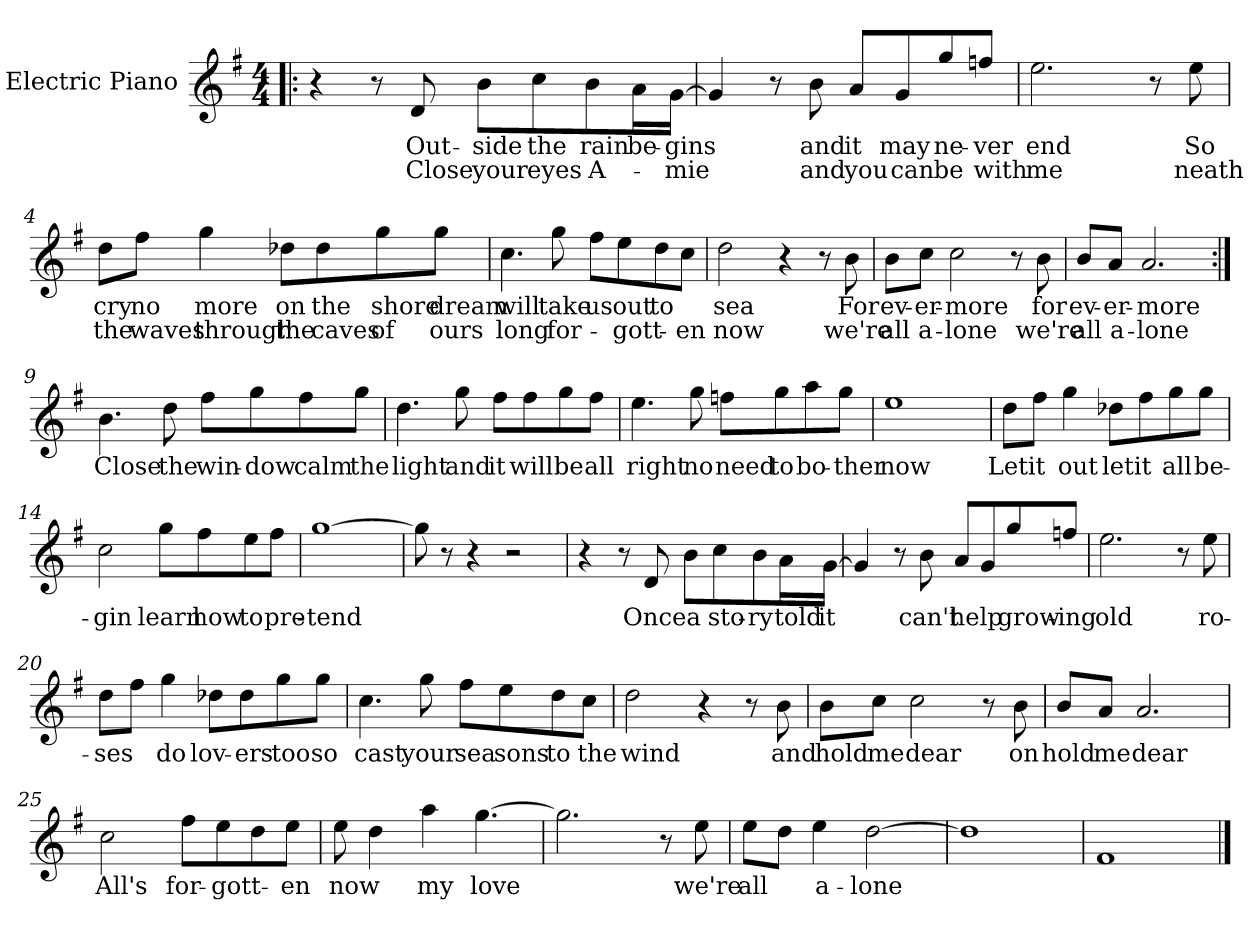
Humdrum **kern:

**kern	**text	**text
*part1	*part1	*part1
*staff1	*staff1	*staff1
*I"Electric Piano	*	*
*I'E.Pno	*	*
*clefG2	*	*
*k[f#]	*	*
*G:	*	*
*M4/4	*	*
=1!|:	=1!|:	=1!|:
4r	.	.
8r	.	.
8d/	Out-	Close
8b\L	-side	your
8cc\	the	eyes
8b\	rain	A-
16a\L	be-	.
[16g\JJ	-gins	mie
=2	=2	=2
4g/]	.	.
8r	.	.
8b\	and	and
8a/L	it	you
8g/	may	can
8gg/	ne-	be
8ffn/J	-ver	with
=3	=3	=3
2.ee\	end	me
8r	.	.
8ee\	So	neath
=4	=4	=4
8dd\L	cry	the
8ff#\J	no	waves
4gg\	more	through
8dd-X\L	on	the
8dd-\	the	caves
8gg\	shore	of
8gg\J	dream	ours
!!LO:LB:g=z
=5	=5	=5
4.cc\	will	long
8gg\	take	-for-
8ff#\L	us	.
8ee\	out	gott-
8dd\	to	.
8cc\J	.	en
=6	=6	=6
2dd\	sea	now
4r	.	.
8r	.	.
8b\	For	we're
=7	=7	=7
8b\L	ev-	all
8cc\J	-er-	a-
2cc\	-more	-lone
8r	.	.
8b\	for	we're
=8	=8	=8
8b/L	ev-	all
8a/J	-er-	a-
2.a/	-more	-lone
!!LO:LB:g=z
=9:|!	=9:|!	=9:|!
4.b\	Close	.
8dd\	the	.
8ff#\L	win-	.
8gg\	dow	.
8ff#\	calm	.
8gg\J	the	.
=10	=10	=10
4.dd\	light	.
8gg\	and	.
8ff#\L	it	.
8ff#\	will	.
8gg\	be	.
8ff#\J	all	.
=11	=11	=11
4.ee\	right	.
8gg\	no	.
8ffn\L	need	.
8gg\	to	.
8aa\	bo-	.
8gg\J	ther	.
=12	=12	=12
1ee	now	.
!!LO:LB:g=z
=13	=13	=13
8dd\L	Let	.
8ff#\J	it	.
4gg\	out	.
8dd-X\L	let	.
8ff#\	it	.
8gg\	all	.
8gg\J	be-	.
=14	=14	=14
2cc\	gin	.
8gg\L	learn	.
8ff#\	how	.
8ee\	to	.
8ff#\J	pre-	.
=15	=15	=15
[1gg	tend	.
=16	=16	=16
8gg\]	.	.
8r	.	.
4r	.	.
2r	.	.
!!LO:LB:g=z
=17	=17	=17
4r	.	.
8r	.	.
8d/	Once	.
8b\L	a	.
8cc\	sto-	.
8b\	-ry	.
16a\L	told	.
[16g\JJ	it	.
=18	=18	=18
4g/]	.	.
8r	.	.
8b\	can't	.
8a/L	help	.
8g/	.	.
8gg/	grow-	.
8ffn/J	-ing	.
=19	=19	=19
2.ee\	old	.
8r	.	.
8ee\	ro-	.
=20	=20	=20
8dd\L	-ses	.
8ff#\J	.	.
4gg\	do	.
8dd-X\L	lov-	.
8dd-\	-ers	.
8gg\	too	.
8gg\J	so	.
!!LO:LB:g=z
=21	=21	=21
4.cc\	cast	.
8gg\	your	.
8ff#\L	sea	.
8ee\	sons	.
8dd\	to	.
8cc\J	the	.
=22	=22	=22
2dd\	wind	.
4r	.	.
8r	.	.
8b\	and	.
=23	=23	=23
8b\L	hold	.
8cc\J	me	.
2cc\	dear	.
8r	.	.
8b\	on	.
=24	=24	=24
8b/L	hold	.
8a/J	me	.
2.a/	dear	.
!!LO:LB:g=z
=25	=25	=25
2cc\	All's	.
8ff#\L	for-	.
8ee\	-gott-	.
8dd\	.	.
8ee\J	en	.
=26	=26	=26
8ee\	now	.
4dd\	.	.
4aa\	my	.
[4.gg\	love	.
=27	=27	=27
2.gg\]	.	.
8r	.	.
8ee\	we're	.
=28	=28	=28
8ee\L	all	.
8dd\J	.	.
4ee\	a-	.
[2dd\	-lone	.
=29	=29	=29
1dd]	.	.
=30	=30	=30
1f#	.	.
==	==	==
*-	*-	*-
